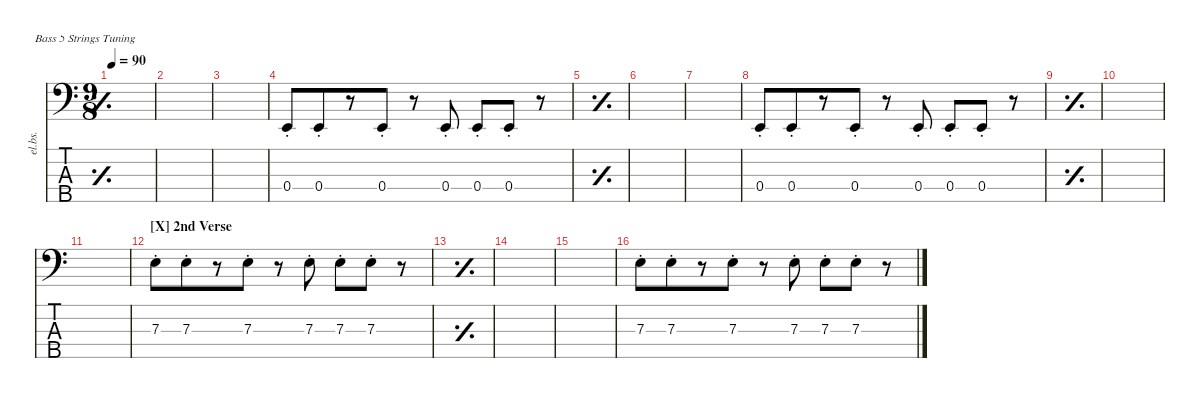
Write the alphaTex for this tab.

\defaultSystemsLayout 4
\hideDynamics
\bracketExtendMode nobrackets
\track ("E.Bass" "el.bs.") {solo instrument electricbassfinger}
\staff {score tabs}
\tuning (G2 D2 A1 E1 B0)
\ts (9 8)
\tempo 90
\clef f4
\simile simple
\ks c
|
|
|
0.4{st}.8 0.4{st}.8{beam merge} r.8{beam merge} 0.4{st}.8{beam split} r.8{beam split} 0.4{st}.8 0.4{st}.8 0.4{st}.8 r.8 |
\simile simple
|
|
|
\simile none
0.4{st}.8 0.4{st}.8{beam merge} r.8{beam merge} 0.4{st}.8{beam split} r.8{beam split} 0.4{st}.8 0.4{st}.8 0.4{st}.8 r.8 |
\simile simple
|
|
|
\section ("X" "2nd Verse")
\simile none
7.3{st}.8 7.3{st}.8{beam merge} r.8{beam merge} 7.3{st}.8{beam split} r.8{beam merge} 7.3{st}.8 7.3{st}.8 7.3{st}.8 r.8 |
\simile simple
|
|
|
\simile none
7.3{st}.8 7.3{st}.8{beam merge} r.8{beam merge} 7.3{st}.8{beam split} r.8{beam merge} 7.3{st}.8 7.3{st}.8 7.3{st}.8 r.8
